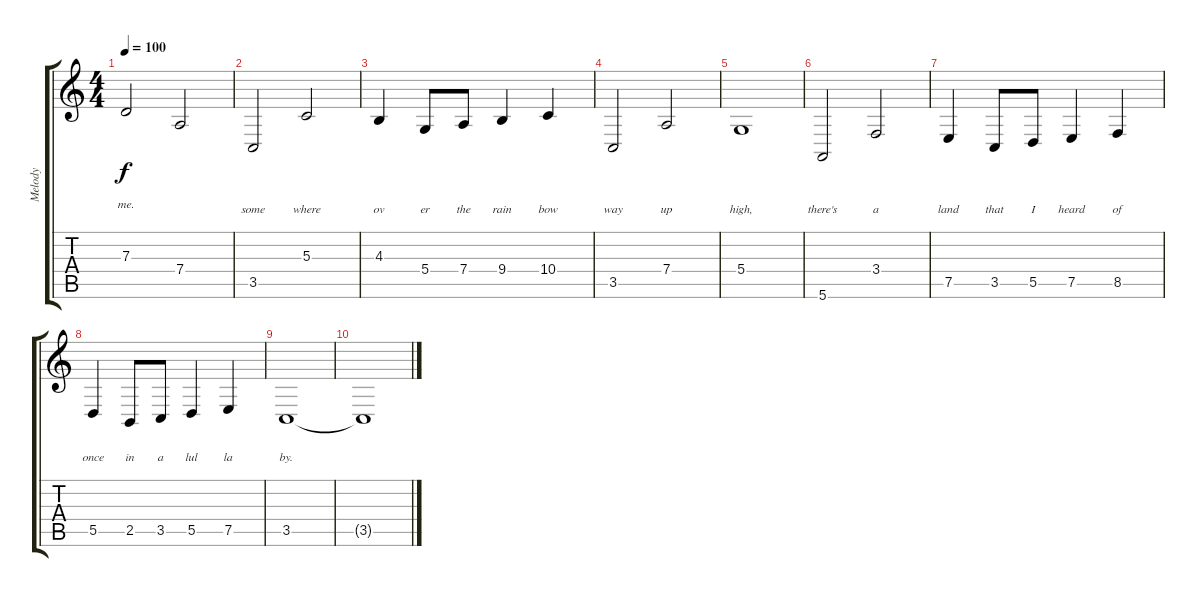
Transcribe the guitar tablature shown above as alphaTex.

\track ("Melody" "Melody") {instrument acousticgrandpiano}
\staff {score tabs}
\tuning (E4 B3 G3 D3 A2 E2) {hide}
\ts (4 4)
\tempo 100
\clef g2
\ks c
7.3.2{lyrics (0 "") lyrics (1 "") lyrics (2 "") lyrics (3 "me.") lyrics (4 "") dy f} 7.4.2 |
3.5.2{lyrics (0 "") lyrics (1 "") lyrics (2 "") lyrics (3 "") lyrics (4 "some")} 5.3.2{lyrics (0 "") lyrics (1 "") lyrics (2 "") lyrics (3 "") lyrics (4 "where")} |
4.3.4{lyrics (0 "") lyrics (1 "") lyrics (2 "") lyrics (3 "") lyrics (4 "ov")} 5.4.8{lyrics (0 "") lyrics (1 "") lyrics (2 "") lyrics (3 "") lyrics (4 "er")} 7.4.8{lyrics (0 "") lyrics (1 "") lyrics (2 "") lyrics (3 "") lyrics (4 "the")} 9.4.4{lyrics (0 "") lyrics (1 "") lyrics (2 "") lyrics (3 "") lyrics (4 "rain")} 10.4.4{lyrics (0 "") lyrics (1 "") lyrics (2 "") lyrics (3 "") lyrics (4 "bow")} |
3.5.2{lyrics (0 "") lyrics (1 "") lyrics (2 "") lyrics (3 "") lyrics (4 "way")} 7.4.2{lyrics (0 "") lyrics (1 "") lyrics (2 "") lyrics (3 "") lyrics (4 "up")} |
5.4.1{lyrics (0 "") lyrics (1 "") lyrics (2 "") lyrics (3 "") lyrics (4 "high,")} |
5.6.2{lyrics (0 "") lyrics (1 "") lyrics (2 "") lyrics (3 "") lyrics (4 "there's")} 3.4.2{lyrics (0 "") lyrics (1 "") lyrics (2 "") lyrics (3 "") lyrics (4 "a")} |
7.5.4{lyrics (0 "") lyrics (1 "") lyrics (2 "") lyrics (3 "") lyrics (4 "land")} 3.5.8{lyrics (0 "") lyrics (1 "") lyrics (2 "") lyrics (3 "") lyrics (4 "that")} 5.5.8{lyrics (0 "") lyrics (1 "") lyrics (2 "") lyrics (3 "") lyrics (4 "I")} 7.5.4{lyrics (0 "") lyrics (1 "") lyrics (2 "") lyrics (3 "") lyrics (4 "heard")} 8.5.4{lyrics (0 "") lyrics (1 "") lyrics (2 "") lyrics (3 "") lyrics (4 "of")} |
5.5.4{lyrics (0 "") lyrics (1 "") lyrics (2 "") lyrics (3 "") lyrics (4 "once")} 2.5.8{lyrics (0 "") lyrics (1 "") lyrics (2 "") lyrics (3 "") lyrics (4 "in")} 3.5.8{lyrics (0 "") lyrics (1 "") lyrics (2 "") lyrics (3 "") lyrics (4 "a")} 5.5.4{lyrics (0 "") lyrics (1 "") lyrics (2 "") lyrics (3 "") lyrics (4 "lul")} 7.5.4{lyrics (0 "") lyrics (1 "") lyrics (2 "") lyrics (3 "") lyrics (4 "la")} |
3.5.1{lyrics (0 "") lyrics (1 "") lyrics (2 "") lyrics (3 "") lyrics (4 "by.")} |
3.5{t}.1
